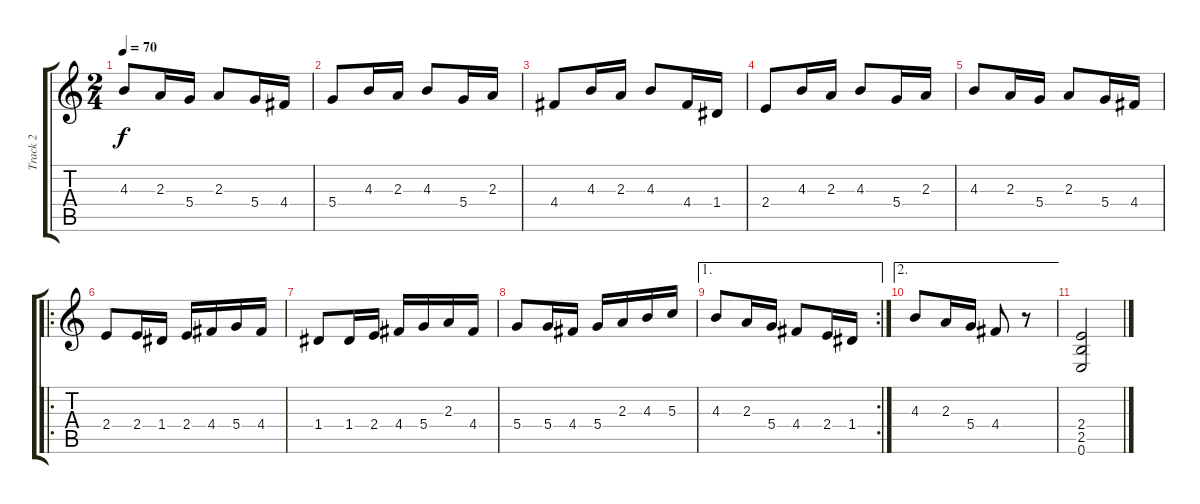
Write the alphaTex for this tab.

\track ("Track 2" "Track 2") {instrument distortionguitar}
\staff {score tabs}
\tuning (E4 B3 G3 D3 A2 E2) {hide}
\ts (2 4)
\tempo 70
\clef g2
\ks c
4.3.8{dy f} 2.3.16 5.4.16 2.3.8 5.4.16 4.4.16 |
5.4.8 4.3.16 2.3.16 4.3.8 5.4.16 2.3.16 |
4.4.8 4.3.16 2.3.16 4.3.8 4.4.16 1.4.16 |
2.4.8 4.3.16 2.3.16 4.3.8 5.4.16 2.3.16 |
4.3.8 2.3.16 5.4.16 2.3.8 5.4.16 4.4.16 |
\ro
2.4.8 2.4.16 1.4.16 2.4.16 4.4.16 5.4.16 4.4.16 |
1.4.8 1.4.16 2.4.16 4.4.16 5.4.16 2.3.16 4.4.16 |
5.4.8 5.4.16 4.4.16 5.4.16 2.3.16 4.3.16 5.3.16 |
\ae 1
\rc 2
4.3.8 2.3.16 5.4.16 4.4.8 2.4.16 1.4.16 |
\ae 2
4.3.8 2.3.16 5.4.16 4.4.8 r.8 |
(2.4 2.5 0.6).2
